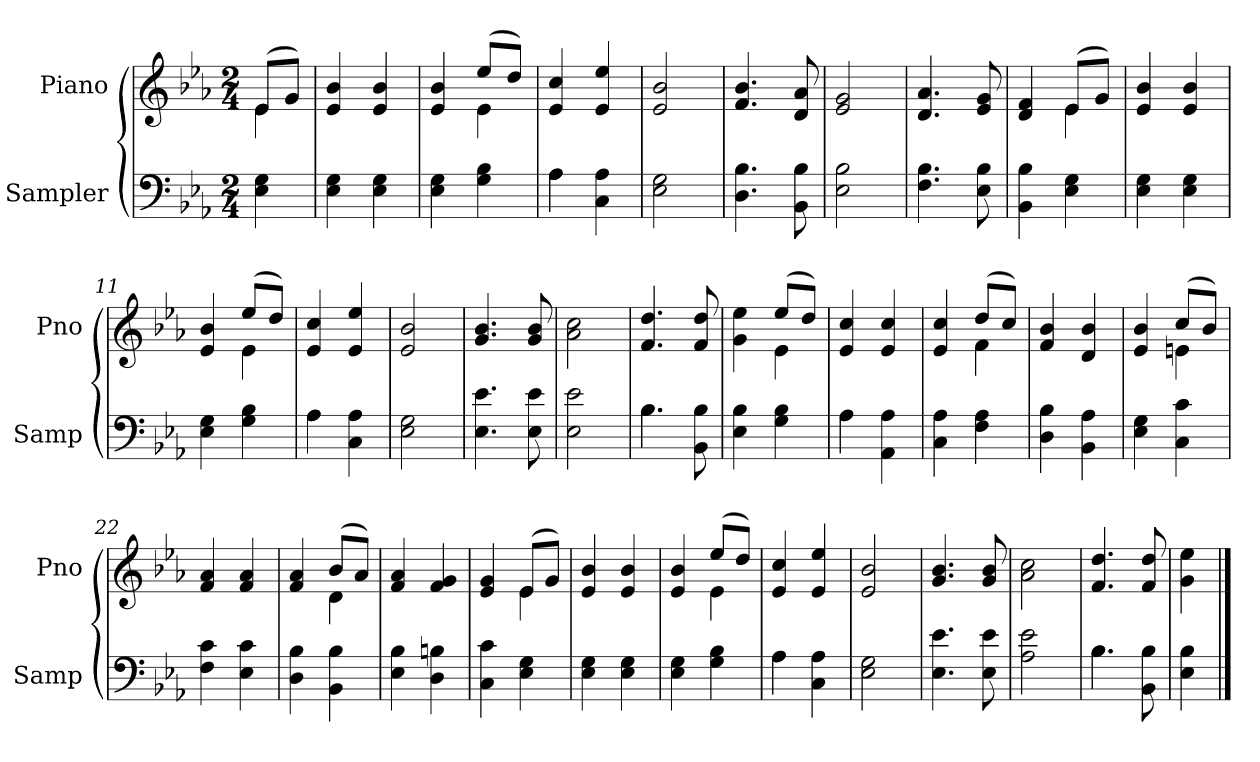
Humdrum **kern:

**kern	**kern
*part2	*part1
*staff2	*staff1
*I"Sampler	*I"Piano
*I'Samp	*I'Pno
*clefF4	*clefG2
*k[b-e-a-]	*k[b-e-a-]
*E-:	*E-:
*M2/4	*M2/4
=1	=1
*	*^
4E- 4G	(8e-/L	4e-
.	8g/J)	.
*	*v	*v
=2	=2
4E- 4G	4e- 4b-
4E- 4G	4e- 4b-
=3	=3
*	*^
4E- 4G	4e- 4b-	4ryy
4G 4B-	(8ee-/L	4e-
.	8dd/J)	.
*	*v	*v
=4	=4
*^	*
4A-\	4A-	4e- 4cc
4C 4A-	4ryy	4e- 4ee-
*v	*v	*
=5	=5
2E- 2G	2e- 2b-
=6	=6
4.D 4.B-	4.f 4.b-
8BB- 8B-	8d 8a-
=7	=7
2E- 2B-	2e- 2g
=8	=8
4.F 4.B-	4.d 4.a-
8E- 8B-	8e- 8g
=9	=9
*	*^
4BB- 4B-	4d 4f	4ryy
4E- 4G	(8e-/L	4e-
.	8g/J)	.
*	*v	*v
=10	=10
4E- 4G	4e- 4b-
4E- 4G	4e- 4b-
=11	=11
*	*^
4E- 4G	4e- 4b-	4ryy
4G 4B-	(8ee-/L	4e-
.	8dd/J)	.
*	*v	*v
=12	=12
*^	*
4A-\	4A-	4e- 4cc
4C 4A-	4ryy	4e- 4ee-
*v	*v	*
=13	=13
2E- 2G	2e- 2b-
=14	=14
4.E- 4.e-	4.g 4.b-
8E- 8e-	8g 8b-
=15	=15
2E- 2e-	2a- 2cc
=16	=16
*^	*
4.B-\	4.B-	4.f 4.dd
8BB- 8B-	8ryy	8f 8dd
*v	*v	*
=17	=17
*	*^
4E- 4B-	4g 4ee-	4ryy
4G 4B-	(8ee-/L	4e-
.	8dd/J)	.
*	*v	*v
=18	=18
*^	*
4A-\	4A-	4e- 4cc
4AA- 4A-	4ryy	4e- 4cc
*v	*v	*
=19	=19
*	*^
4C 4A-	4e- 4cc	4ryy
4F 4A-	(8dd/L	4f
.	8cc/J)	.
*	*v	*v
=20	=20
4D 4B-	4f 4b-
4BB- 4A-	4d 4b-
=21	=21
*	*^
4E- 4G	4e- 4b-	4ryy
4C 4c	(8cc/L	4en
.	8b-/J)	.
*	*v	*v
=22	=22
4F 4c	4f 4a-
4E- 4c	4f 4a-
=23	=23
*	*^
4D 4B-	4f 4a-	4ryy
4BB- 4B-	(8b-/L	4d
.	8a-/J)	.
*	*v	*v
=24	=24
4E- 4B-	4f 4a-
4D 4Bn	4f 4g
=25	=25
*	*^
4C 4c	4e- 4g	4ryy
4E- 4G	(8e-/L	4e-
.	8g/J)	.
*	*v	*v
=26	=26
4E- 4G	4e- 4b-
4E- 4G	4e- 4b-
=27	=27
*	*^
4E- 4G	4e- 4b-	4ryy
4G 4B-	(8ee-/L	4e-
.	8dd/J)	.
*	*v	*v
=28	=28
*^	*
4A-\	4A-	4e- 4cc
4C 4A-	4ryy	4e- 4ee-
*v	*v	*
=29	=29
2E- 2G	2e- 2b-
=30	=30
4.E- 4.e-	4.g 4.b-
8E- 8e-	8g 8b-
=31	=31
2A- 2e-	2a- 2cc
=32	=32
*^	*
4.B-\	4.B-	4.f 4.dd
8BB- 8B-	8ryy	8f 8dd
*v	*v	*
=33	=33
4E- 4B-	4g 4ee-
==	==
*-	*-
